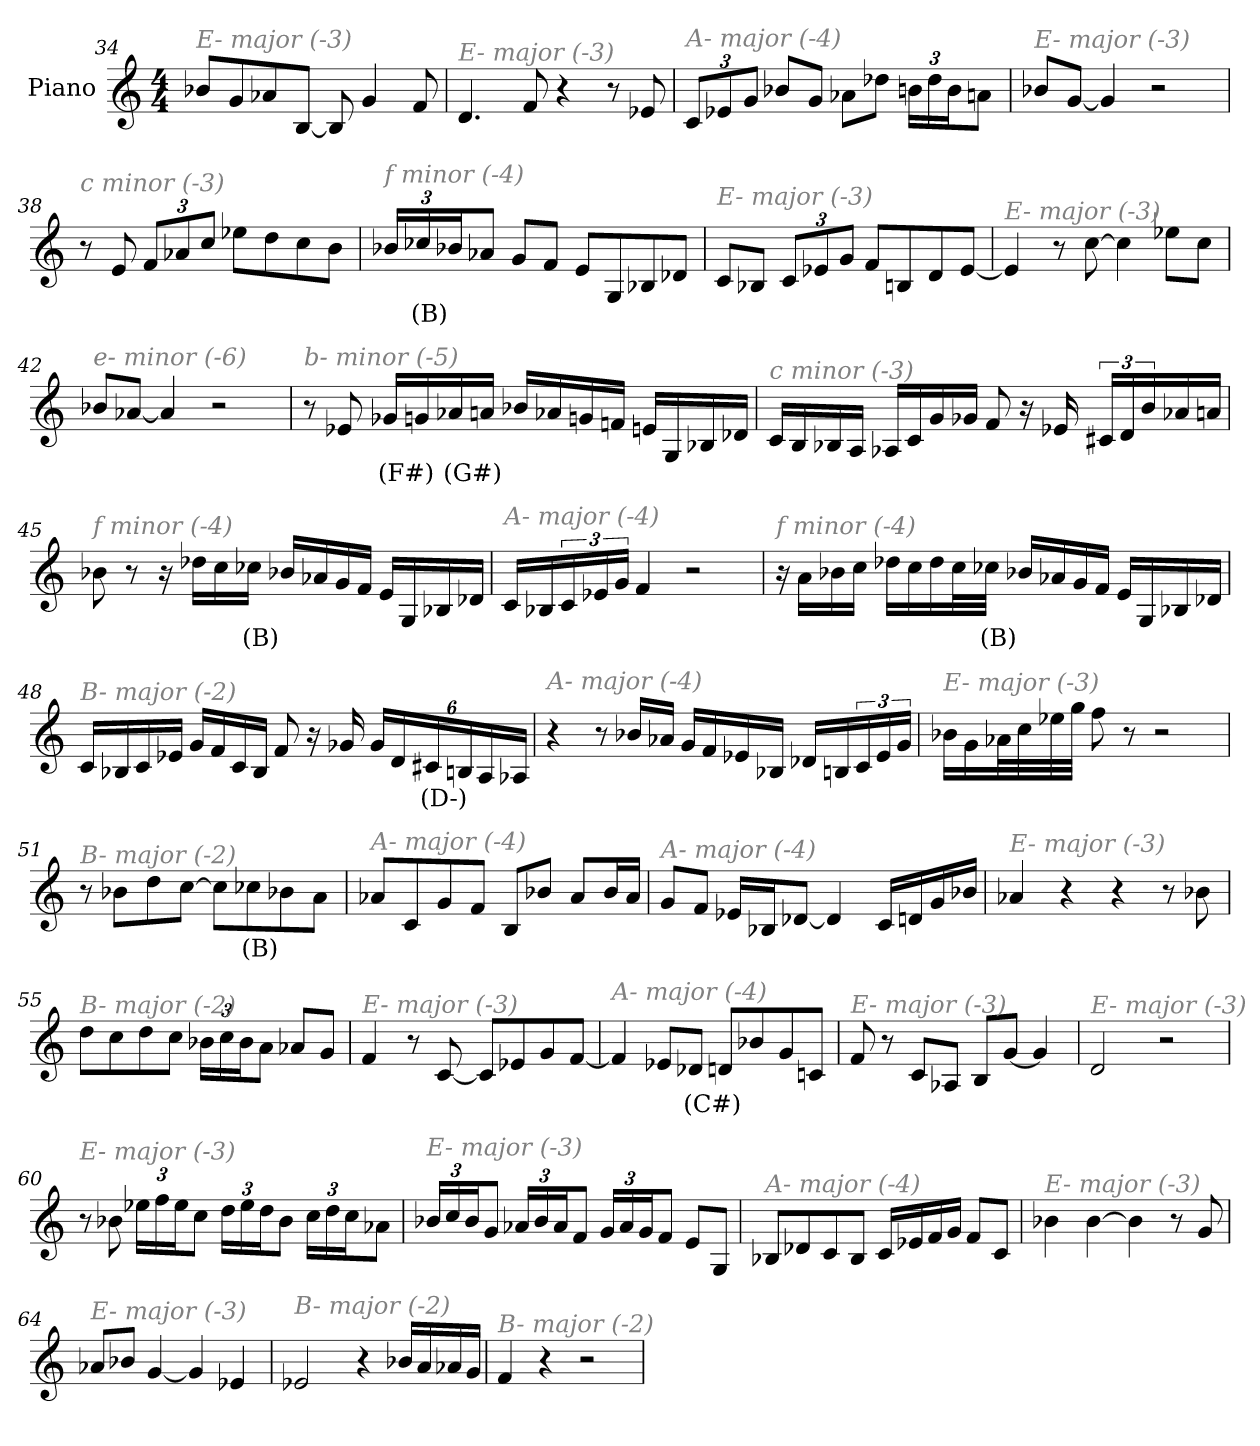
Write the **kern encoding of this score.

**kern	**text
*part1	*part1
*staff1	*staff1
*I"Piano	*
*I'Pno	*
*clefG2	*
*k[]	*
*M4/4	*
=34	=34
!LO:TX:i:color=#808080:t=E- major (-3)	!
8b-X/L	.
8g/	.
8a-X/	.
[8B/J	.
8B/]	.
4g/	.
8f/	.
=35	=35
!LO:TX:i:color=#808080:t=E- major (-3)	!
4.d/	.
8f/	.
4r	.
8r	.
8e-X/	.
!!LO:LB:g=z
=36	=36
*Xbrackettup	*
!LO:TX:i:color=#808080:t=A- major (-4)	!
12c/L	.
12e-X/	.
12g/J	.
8b-X/L	.
8g/J	.
8a-X\L	.
8dd-X\J	.
24bn\LL	.
24dd-\	.
24b\J	.
8an\J	.
=37	=37
!LO:TX:i:color=#808080:t=E- major (-3)	!
8b-X/L	.
[8g/J	.
4g/]	.
2r	.
=38	=38
!LO:TX:i:color=#808080:t=c minor (-3)	!
8r	.
8e/	.
12f/L	.
12a-X/	.
12cc/J	.
8ee-X\L	.
8dd\	.
8cc\	.
8b\J	.
=39	=39
!LO:TX:i:color=#808080:t=f minor (-4)	!
24b-X/LL	.
24cc-Xi/	(B)
24b-X/J	.
8a-X/J	.
8g/L	.
8f/J	.
8e/L	.
8G/	.
8B-X/	.
8d-X/J	.
!!LO:LB:g=z
=40	=40
!LO:TX:i:color=#808080:t=E- major (-3)	!
8c/L	.
8B-X/J	.
12c/L	.
12e-X/	.
12g/J	.
8f/L	.
8Bn/	.
8d/	.
[8e-/J	.
=41	=41
!LO:TX:i:color=#808080:t=E- major (-3)	!
4e-/]	.
8r	.
[8cc\	.
4cc\]	.
8ee-X\L	.
8cc\J	.
=42	=42
!LO:TX:i:color=#808080:t=e- minor (-6)	!
8b-X/L	.
[8a-X/J	.
4a-/]	.
2r	.
!!LO:LB:g=z
=43	=43
!LO:TX:i:color=#808080:t=b- minor (-5)	!
8r	.
8e-X/	.
16g-Xi/LL	(F#)
16g/	.
16a-Xi/	(G#)
16a/JJ	.
16b-X/LL	.
16a-X/	.
16gn/	.
16fn/JJ	.
16en/LL	.
16G/	.
16B-X/	.
16d-X/JJ	.
=44	=44
!LO:TX:i:color=#808080:t=c minor (-3)	!
16c/LL	.
16B/	.
16B-X/	.
16A/JJ	.
16A-X/LL	.
16c/	.
16g/	.
16g-X/JJ	.
8f/	.
16r	.
16e-X/	.
*brackettup	*
24c#X/LL	.
24d/	.
24b/	.
16a-X/	.
16an/JJ	.
!!LO:PB:g=z
=45	=45
!LO:TX:i:color=#808080:t=f minor (-4)	!
8b-X\	.
8r	.
16r	.
16dd-X\LL	.
16cc\	.
16cc-Xi\JJ	(B)
16b-X/LL	.
16a-X/	.
16g/	.
16f/JJ	.
16e/LL	.
16G/	.
16B-X/	.
16d-X/JJ	.
=46	=46
!LO:TX:i:color=#808080:t=A- major (-4)	!
16c/LL	.
16B-X/	.
24c/	.
24e-X/	.
24g/JJ	.
4f/	.
2r	.
!!LO:LB:g=z
=47	=47
!LO:TX:i:color=#808080:t=f minor (-4)	!
16r	.
16a\LL	.
16b-X\	.
16cc\JJ	.
16dd-X\LL	.
16cc\	.
16dd-\	.
32cc\L	.
32cc-Xi\JJJ	(B)
16b-X/LL	.
16a-X/	.
16g/	.
16f/JJ	.
16e/LL	.
16G/	.
16B-X/	.
16d-X/JJ	.
=48	=48
!LO:TX:i:color=#808080:t=B- major (-2)	!
16c/LL	.
16B-X/	.
16c/	.
16e-X/JJ	.
16g/LL	.
16f/	.
16c/	.
16B-/JJ	.
8f/	.
16r	.
16g-X/	.
*Xbrackettup	*
24g-/LL	.
24d/	.
24c#Xj/	(D-)
24Bn/	.
24A/	.
24A-X/JJ	.
!!LO:LB:g=z
=49	=49
!LO:TX:i:color=#808080:t=A- major (-4)	!
4r	.
8r	.
16b-X/LL	.
16a-X/JJ	.
16g/LL	.
16f/	.
16e-X/	.
16B-X/JJ	.
16d-X/LL	.
16Bn/	.
*brackettup	*
24c/	.
24e-/	.
24g/JJ	.
=50	=50
!LO:TX:i:color=#808080:t=E- major (-3)	!
16b-X\LL	.
16g\	.
32a-X\L	.
32cc\	.
32ee-X\	.
32gg\JJJ	.
8ff\	.
8r	.
2r	.
=51	=51
!LO:TX:i:color=#808080:t=B- major (-2)	!
8r	.
8b-X\L	.
8dd\	.
[8cc\J	.
8cc\L]	.
8cc-Xi\	(B)
8b-X\	.
8a\J	.
!!LO:LB:g=z
=52	=52
!LO:TX:i:color=#808080:t=A- major (-4)	!
8a-X/L	.
8c/	.
8g/	.
8f/J	.
8B/L	.
8b-X/J	.
8a-/L	.
16b-/L	.
16a-/JJ	.
=53	=53
!LO:TX:i:color=#808080:t=A- major (-4)	!
8g/L	.
8f/J	.
16e-X/LL	.
16B-X/J	.
[8d-X/J	.
4d-/]	.
16c/LL	.
16dn/	.
16g/	.
16b-X/JJ	.
=54	=54
!LO:TX:i:color=#808080:t=E- major (-3)	!
4a-X/	.
4r	.
4r	.
8r	.
8b-X\	.
=55	=55
!LO:TX:i:color=#808080:t=B- major (-2)	!
8dd\L	.
8cc\	.
8dd\	.
8cc\J	.
*Xbrackettup	*
24b-X\LL	.
24cc\	.
24b-\J	.
8a\J	.
8a-X/L	.
8g/J	.
!!LO:LB:g=z
=56	=56
!LO:TX:i:color=#808080:t=E- major (-3)	!
4f/	.
8r	.
[8c/	.
8c/L]	.
8e-X/	.
8g/	.
[8f/J	.
=57	=57
!LO:TX:i:color=#808080:t=A- major (-4)	!
4f/]	.
8e-X/L	.
8d-Xi/J	(C#)
8d/L	.
8b-X/	.
8g/	.
8cn/J	.
=58	=58
!LO:TX:i:color=#808080:t=E- major (-3)	!
8f/	.
8r	.
8c/L	.
8A-X/J	.
8B/L	.
[8g/J	.
4g/]	.
=59	=59
!LO:TX:i:color=#808080:t=E- major (-3)	!
2d/	.
2r	.
!!LO:LB:g=z
=60	=60
!LO:TX:i:color=#808080:t=E- major (-3)	!
8r	.
8b-X\	.
24ee-X\LL	.
24ff\	.
24ee-\J	.
8cc\J	.
24dd\LL	.
24ee-\	.
24dd\J	.
8b-\J	.
24cc\LL	.
24dd\	.
24cc\J	.
8a-X\J	.
=61	=61
!LO:TX:i:color=#808080:t=E- major (-3)	!
24b-X/LL	.
24cc/	.
24b-/J	.
8g/J	.
24a-X/LL	.
24b-/	.
24a-/J	.
8f/J	.
24g/LL	.
24a-/	.
24g/J	.
8f/J	.
8e/L	.
8G/J	.
=62	=62
!LO:TX:i:color=#808080:t=A- major (-4)	!
8B-X/L	.
8d-X/	.
8c/	.
8B-/J	.
16c/LL	.
16e-X/	.
16f/	.
16g/JJ	.
8f/L	.
8c/J	.
!!LO:LB:g=z
=63	=63
!LO:TX:i:color=#808080:t=E- major (-3)	!
4b-X\	.
[4b-\	.
4b-\]	.
8r	.
8g/	.
=64	=64
!LO:TX:i:color=#808080:t=E- major (-3)	!
8a-X/L	.
8b-X/J	.
[4g/	.
4g/]	.
4e-X/	.
=65	=65
!LO:TX:i:color=#808080:t=B- major (-2)	!
2e-X/	.
4r	.
16b-X/LL	.
16a/	.
16a-X/	.
16g/JJ	.
=66	=66
!LO:TX:i:color=#808080:t=B- major (-2)	!
4f/	.
4r	.
2r	.
=	=
*-	*-
